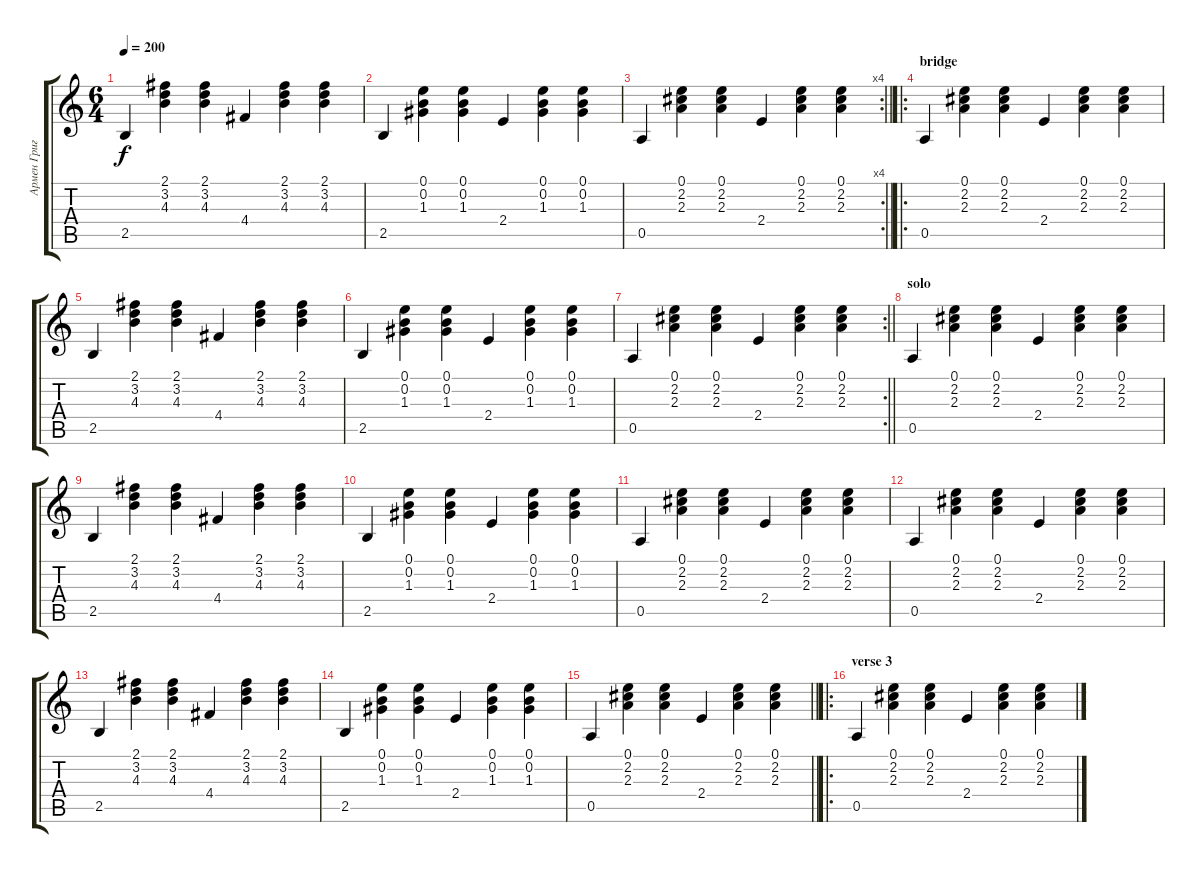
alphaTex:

\track ("Армен Григорян" "Армен Григ") {instrument acousticguitarnylon}
\staff {score tabs}
\tuning (E4 B3 G3 D3 A2 E2) {hide}
\ts (6 4)
\tempo 200
\clef g2
\ks c
2.5.4{dy f} (2.1 3.2 4.3).4 (2.1 3.2 4.3).4 4.4.4 (2.1 3.2 4.3).4 (2.1 3.2 4.3).4 |
2.5.4 (0.1 0.2 1.3).4 (0.1 0.2 1.3).4 2.4.4 (0.1 0.2 1.3).4 (0.1 0.2 1.3).4 |
\rc 4
\barLineRight lightlight
0.5.4 (0.1 2.2 2.3).4 (0.1 2.2 2.3).4 2.4.4 (0.1 2.2 2.3).4 (0.1 2.2 2.3).4 |
\ro
\section ("" "bridge")
0.5.4 (0.1 2.2 2.3).4 (0.1 2.2 2.3).4 2.4.4 (0.1 2.2 2.3).4 (0.1 2.2 2.3).4 |
2.5.4 (2.1 3.2 4.3).4 (2.1 3.2 4.3).4 4.4.4 (2.1 3.2 4.3).4 (2.1 3.2 4.3).4 |
2.5.4 (0.1 0.2 1.3).4 (0.1 0.2 1.3).4 2.4.4 (0.1 0.2 1.3).4 (0.1 0.2 1.3).4 |
\rc 2
\barLineRight lightlight
0.5.4 (0.1 2.2 2.3).4 (0.1 2.2 2.3).4 2.4.4 (0.1 2.2 2.3).4 (0.1 2.2 2.3).4 |
\section ("" "solo")
0.5.4 (0.1 2.2 2.3).4 (0.1 2.2 2.3).4 2.4.4 (0.1 2.2 2.3).4 (0.1 2.2 2.3).4 |
2.5.4 (2.1 3.2 4.3).4 (2.1 3.2 4.3).4 4.4.4 (2.1 3.2 4.3).4 (2.1 3.2 4.3).4 |
2.5.4 (0.1 0.2 1.3).4 (0.1 0.2 1.3).4 2.4.4 (0.1 0.2 1.3).4 (0.1 0.2 1.3).4 |
0.5.4 (0.1 2.2 2.3).4 (0.1 2.2 2.3).4 2.4.4 (0.1 2.2 2.3).4 (0.1 2.2 2.3).4 |
0.5.4 (0.1 2.2 2.3).4 (0.1 2.2 2.3).4 2.4.4 (0.1 2.2 2.3).4 (0.1 2.2 2.3).4 |
2.5.4 (2.1 3.2 4.3).4 (2.1 3.2 4.3).4 4.4.4 (2.1 3.2 4.3).4 (2.1 3.2 4.3).4 |
2.5.4 (0.1 0.2 1.3).4 (0.1 0.2 1.3).4 2.4.4 (0.1 0.2 1.3).4 (0.1 0.2 1.3).4 |
\barLineRight lightlight
0.5.4 (0.1 2.2 2.3).4 (0.1 2.2 2.3).4 2.4.4 (0.1 2.2 2.3).4 (0.1 2.2 2.3).4 |
\ro
\section ("" "verse 3")
0.5.4 (0.1 2.2 2.3).4 (0.1 2.2 2.3).4 2.4.4 (0.1 2.2 2.3).4 (0.1 2.2 2.3).4
